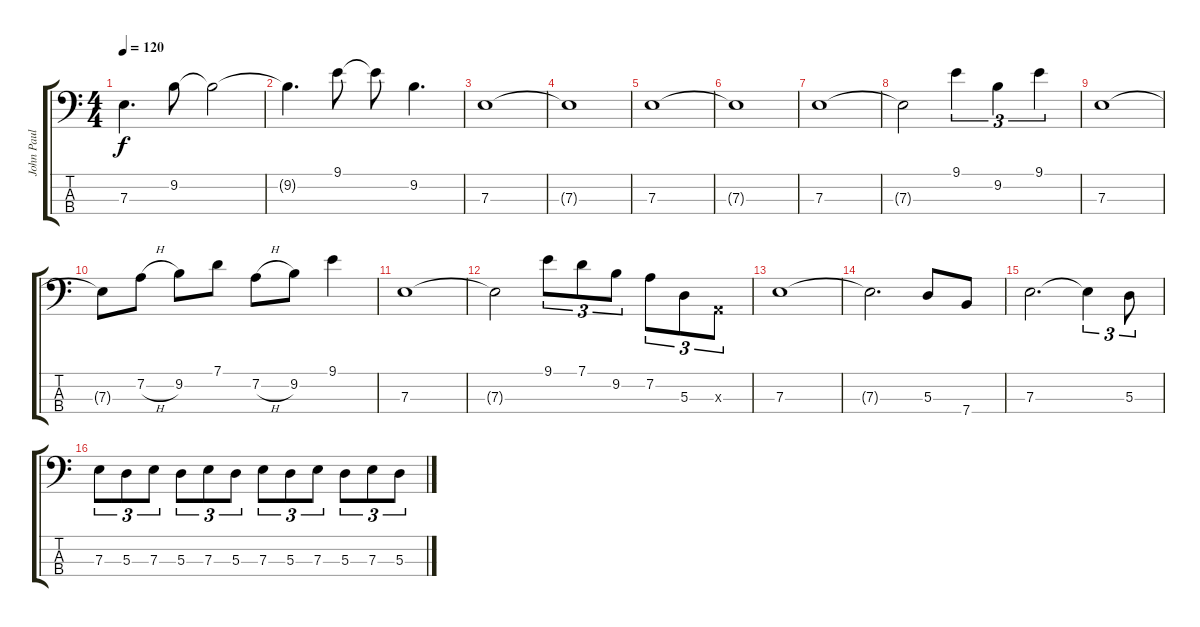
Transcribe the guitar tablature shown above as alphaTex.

\track ("John Paul Jones - Bass Guitar" "John Paul ") {instrument electricbassfinger}
\staff {score tabs}
\tuning (G2 D2 A1 E1) {hide}
\ts (4 4)
\tempo 120
\clef f4
\ks c
7.3{t}.4{d dy f} 9.2.8 9.2{t}.2 |
9.2{t}.4{d} 9.1.8 9.1{t}.8 9.2.4{d} |
7.3.1 |
7.3{t}.1 |
7.3.1 |
7.3{t}.1 |
7.3.1 |
7.3{t}.2 9.1.4{tu (3 2)} 9.2.4{tu (3 2)} 9.1.4{tu (3 2)} |
7.3.1 |
7.3{t}.8 7.2{h}.8 9.2.8 7.1.8 7.2{h}.8 9.2.8 9.1.4 |
7.3.1 |
7.3{t}.2 9.1.8{tu (3 2)} 7.1.8{tu (3 2)} 9.2.8{tu (3 2)} 7.2.8{tu (3 2)} 5.3.8{tu (3 2)} 0.3{x}.8{tu (3 2)} |
7.3.1 |
7.3{t}.2{d} 5.3.8 7.4.8 |
7.3.2{d} 7.3{t}.4{tu (3 2)} 5.3.8{tu (3 2)} |
7.3.8{tu (3 2)} 5.3.8{tu (3 2)} 7.3.8{tu (3 2)} 5.3.8{tu (3 2)} 7.3.8{tu (3 2)} 5.3.8{tu (3 2)} 7.3.8{tu (3 2)} 5.3.8{tu (3 2)} 7.3.8{tu (3 2)} 5.3.8{tu (3 2)} 7.3.8{tu (3 2)} 5.3.8{tu (3 2)}
